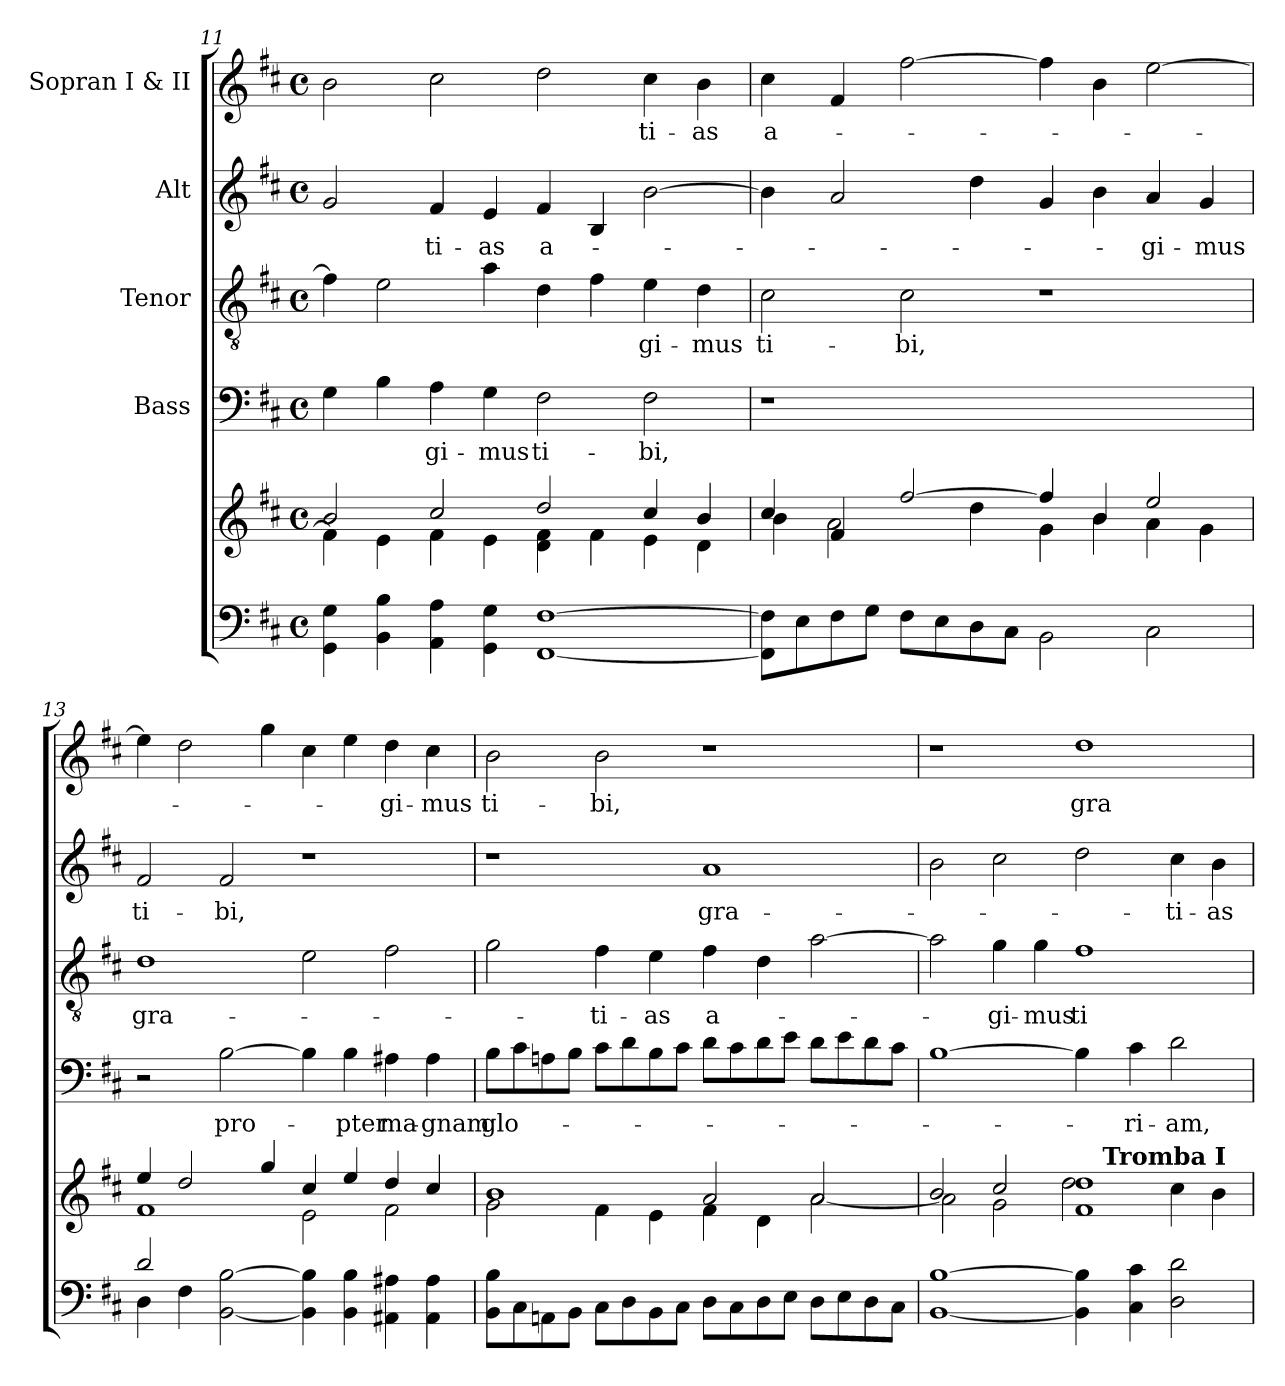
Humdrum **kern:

**kern	**kern	**kern	**text	**kern	**text	**kern	**text	**kern	**text
*part5	*part5	*part4	*part4	*part3	*part3	*part2	*part2	*part1	*part1
*staff6	*staff5	*staff4	*staff4	*staff3	*staff3	*staff2	*staff2	*staff1	*staff1
*	*	*I"Bass	*	*I"Tenor	*	*I"Alt	*	*I"Sopran  I & II	*
*clefF4	*clefG2	*clefF4	*	*clefGv2	*	*clefG2	*	*clefG2	*
*k[f#c#]	*k[f#c#]	*k[f#c#]	*	*k[f#c#]	*	*k[f#c#]	*	*k[f#c#]	*
*D:	*D:	*D:	*	*D:	*	*D:	*	*D:	*
*M4/4	*M4/4	*M4/4	*	*M4/4	*	*M4/4	*	*M4/4	*
*met(c)	*met(c)	*met(c)	*	*met(c)	*	*met(c)	*	*met(c)	*
=11	=11	=11	=11	=11	=11	=11	=11	=11	=11
*	*^	*	*	*	*	*	*	*	*
4GG\ 4G\	2b/	4f#\]	4G\	.	4f#\]	.	2g/	.	2b\	.
4BB\ 4B\	.	4e\	4B\	.	2e\	.	.	.	.	.
4AA\ 4A\	2cc#/	4f#\	4A\	-gi-	.	.	4f#/	-ti-	2cc#\	.
4GG\ 4G\	.	4e\	4G\	-mus	4a\	.	4e/	-as	.	.
[1FF# [1F#	2dd/	4d\ 4f#\	2F#\	ti-	4d\	.	4f#/	a-	2dd\	.
.	.	4f#\	.	.	4f#\	.	4B/	.	.	.
.	4cc#/	4e\	2F#\	-bi,	4e\	-gi-	[2b\	.	4cc#\	-ti-
.	4b/	4d\	.	.	4d\	-mus	.	.	4b\	-as
!!LO:LB:g=z
=12	=12	=12	=12	=12	=12	=12	=12	=12	=12	=12
8FF#\] 8F#\]L	4cc#/	4b\	1r	.	2c#\	ti-	4b\]	.	4cc#\	a-
8E\	.	.	.	.	.	.	.	.	.	.
8F#\	4f#/	2a\	.	.	.	.	2a/	.	4f#/	.
8G\J	.	.	.	.	.	.	.	.	.	.
8F#\L	[>2ff#/	.	.	.	2c#\	-bi,	.	.	[2ff#\	.
8E\	.	.	.	.	.	.	.	.	.	.
8D\	.	4dd\	.	.	.	.	4dd\	.	.	.
8C#\J	.	.	.	.	.	.	.	.	.	.
2BB\	4ff#/]	4g\	1ryy	.	1r	.	4g/	.	4ff#\]	.
.	4b/	4b\	.	.	.	.	4b\	.	4b\	.
2C#\	2ee/	4a\	.	.	.	.	4a/	-gi-	[2ee\	.
.	.	4g\	.	.	.	.	4g/	-mus	.	.
=13	=13	=13	=13	=13	=13	=13	=13	=13	=13	=13
*^	*	*	*	*	*	*	*	*	*	*
2d/	4D\	4ee/	1f#	2r	.	1d	gra-	2f#/	ti-	4ee\]	.
.	4F#\	2dd/	.	.	.	.	.	.	.	2dd\	.
1.ryy	[2BB\ [2B\	.	.	[2B\	pro-	.	.	2f#/	-bi,	.	.
.	.	4gg/	.	.	.	.	.	.	.	4gg\	.
.	4BB\] 4B\]	4cc#/	2e\	4B\]	.	2e\	.	1r	.	4cc#\	.
.	4BB\ 4B\	4ee/	.	4B\	-pter	.	.	.	.	4ee\	.
.	4AA#X\ 4A#X\	4dd/	2f#\	4A#X\	ma-	2f#\	.	.	.	4dd\	-gi-
.	4AA#\ 4A#\	4cc#/	.	4A#\	-gnam	.	.	.	.	4cc#\	-mus
*v	*v	*	*	*	*	*	*	*	*	*	*
=14	=14	=14	=14	=14	=14	=14	=14	=14	=14	=14
8BB\ 8B\L	1b	2g\	8B\L	glo-	2g\	.	1r	.	2b\	ti-
8C#\	.	.	8c#\	.	.	.	.	.	.	.
8AAn\	.	.	8An\	.	.	.	.	.	.	.
8BB\J	.	.	8B\J	.	.	.	.	.	.	.
8C#\L	.	4f#\	8c#\L	.	4f#\	-ti-	.	.	2b\	-bi,
8D\	.	.	8d\	.	.	.	.	.	.	.
8BB\	.	4e\	8B\	.	4e\	-as	.	.	.	.
8C#\J	.	.	8c#\J	.	.	.	.	.	.	.
8D\L	2a/	4f#\	8d\L	.	4f#\	a-	1a	gra-	1r	.
8C#\	.	.	8c#\	.	.	.	.	.	.	.
8D\	.	4d\	8d\	.	4d\	.	.	.	.	.
8E\J	.	.	8e\J	.	.	.	.	.	.	.
8D\L	2a/	[<2a\	8d\L	.	[2a\	.	.	.	.	.
8E\	.	.	8e\	.	.	.	.	.	.	.
8D\	.	.	8d\	.	.	.	.	.	.	.
8C#\J	.	.	8c#\J	.	.	.	.	.	.	.
!!LO:PB:g=z
=15	=15	=15	=15	=15	=15	=15	=15	=15	=15	=15
*	*^	*^	*	*	*	*	*	*	*	*
[1BB [1B	2b/	2a\]	1ryy	1ryy	[1B	.	2a\]	.	2b\	.	1r	.
.	2cc#/	2g\	.	.	.	.	4g\	-gi-	2cc#\	.	.	.
.	.	.	.	.	.	.	4g\	-mus	.	.	.	.
4BB\] 4B\]	1dd	1f#	2dd\	8ryy	4B\]	.	1f#	ti-	2dd\	.	1dd	gra-
!	!	!	!	!LO:TX:a:B:t=Tromba I	!	!	!	!	!	!	!	!
.	.	.	.	2..ryy	.	.	.	.	.	.	.	.
4C#\ 4c#\	.	.	.	.	4c#\	-ri-	.	.	.	.	.	.
2D\ 2d\	.	.	4cc#\	.	2d\	-am,	.	.	4cc#\	-ti-	.	.
.	.	.	4b\	.	.	.	.	.	4b\	-as	.	.
*	*v	*v	*v	*v	*	*	*	*	*	*	*	*
=	=	=	=	=	=	=	=	=	=
*-	*-	*-	*-	*-	*-	*-	*-	*-	*-
